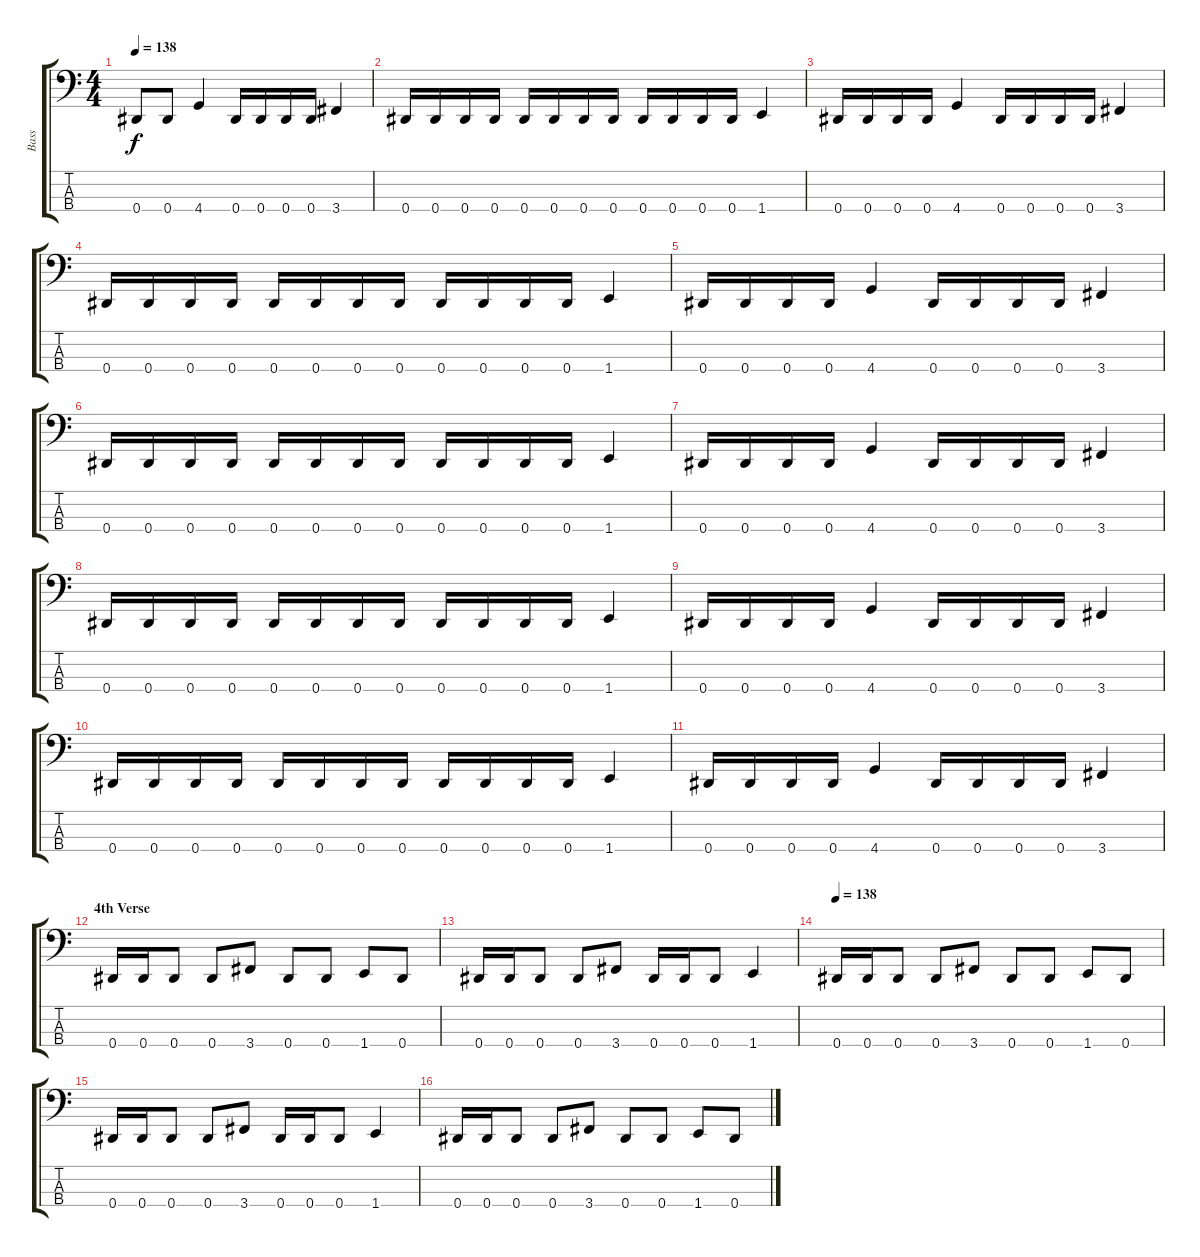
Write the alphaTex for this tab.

\track ("Bass" "Bass") {instrument electricbasspick}
\staff {score tabs}
\tuning (Gb2 Db2 Ab1 Eb1) {hide}
\ts (4 4)
\tempo 138
\clef f4
\ks c
0.4.8{dy f} 0.4.8 4.4.4 0.4.16 0.4.16 0.4.16 0.4.16 3.4.4 |
0.4.16 0.4.16 0.4.16 0.4.16 0.4.16 0.4.16 0.4.16 0.4.16 0.4.16 0.4.16 0.4.16 0.4.16 1.4.4 |
0.4.16 0.4.16 0.4.16 0.4.16 4.4.4 0.4.16 0.4.16 0.4.16 0.4.16 3.4.4 |
0.4.16 0.4.16 0.4.16 0.4.16 0.4.16 0.4.16 0.4.16 0.4.16 0.4.16 0.4.16 0.4.16 0.4.16 1.4.4 |
0.4.16 0.4.16 0.4.16 0.4.16 4.4.4 0.4.16 0.4.16 0.4.16 0.4.16 3.4.4 |
0.4.16 0.4.16 0.4.16 0.4.16 0.4.16 0.4.16 0.4.16 0.4.16 0.4.16 0.4.16 0.4.16 0.4.16 1.4.4 |
0.4.16 0.4.16 0.4.16 0.4.16 4.4.4 0.4.16 0.4.16 0.4.16 0.4.16 3.4.4 |
0.4.16 0.4.16 0.4.16 0.4.16 0.4.16 0.4.16 0.4.16 0.4.16 0.4.16 0.4.16 0.4.16 0.4.16 1.4.4 |
0.4.16 0.4.16 0.4.16 0.4.16 4.4.4 0.4.16 0.4.16 0.4.16 0.4.16 3.4.4 |
0.4.16 0.4.16 0.4.16 0.4.16 0.4.16 0.4.16 0.4.16 0.4.16 0.4.16 0.4.16 0.4.16 0.4.16 1.4.4 |
0.4.16 0.4.16 0.4.16 0.4.16 4.4.4 0.4.16 0.4.16 0.4.16 0.4.16 3.4.4 |
\section ("" "4th Verse")
0.4.16 0.4.16 0.4.8 0.4.8 3.4.8 0.4.8 0.4.8 1.4.8 0.4.8 |
0.4.16 0.4.16 0.4.8 0.4.8 3.4.8 0.4.16 0.4.16 0.4.8 1.4.4 |
\tempo 138
0.4.16 0.4.16 0.4.8 0.4.8 3.4.8 0.4.8 0.4.8 1.4.8 0.4.8 |
0.4.16 0.4.16 0.4.8 0.4.8 3.4.8 0.4.16 0.4.16 0.4.8 1.4.4 |
0.4.16 0.4.16 0.4.8 0.4.8 3.4.8 0.4.8 0.4.8 1.4.8 0.4.8
